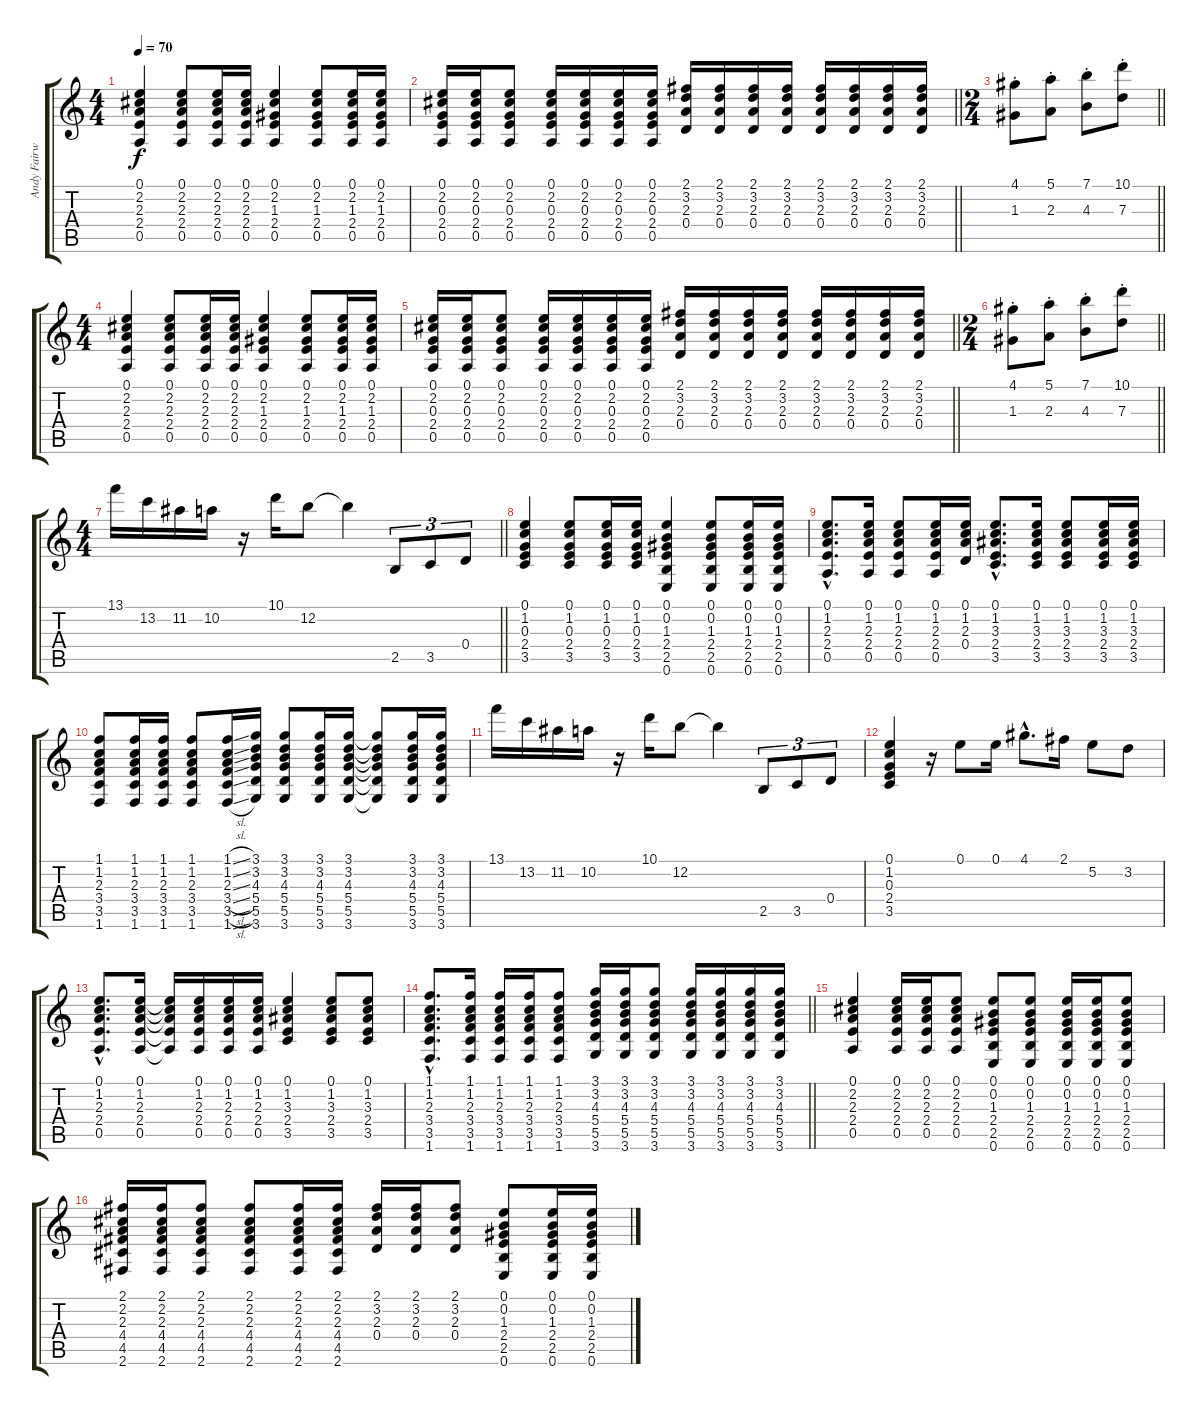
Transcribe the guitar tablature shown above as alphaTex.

\track ("Andy Fairweather Low Guitar II" "Andy Fairw") {instrument acousticguitarnylon}
\staff {score tabs}
\tuning (E4 B3 G3 D3 A2 E2) {hide}
\ts (4 4)
\tempo 70
\clef g2
\ks c
(0.1 2.2 2.3 2.4 0.5).4{dy f} (0.1 2.2 2.3 2.4 0.5).8 (0.1 2.2 2.3 2.4 0.5).16 (0.1 2.2 2.3 2.4 0.5).16 (0.1 2.2 1.3 2.4 0.5).4 (0.1 2.2 1.3 2.4 0.5).8 (0.1 2.2 1.3 2.4 0.5).16 (0.1 2.2 1.3 2.4 0.5).16 |
\barLineRight lightlight
(0.1 2.2 0.3 2.4 0.5).16 (0.1 2.2 0.3 2.4 0.5).16 (0.1 2.2 0.3 2.4 0.5).8 (0.1 2.2 0.3 2.4 0.5).16 (0.1 2.2 0.3 2.4 0.5).16 (0.1 2.2 0.3 2.4 0.5).16 (0.1 2.2 0.3 2.4 0.5).16 (2.1 3.2 2.3 0.4).16 (2.1 3.2 2.3 0.4).16 (2.1 3.2 2.3 0.4).16 (2.1 3.2 2.3 0.4).16 (2.1 3.2 2.3 0.4).16 (2.1 3.2 2.3 0.4).16 (2.1 3.2 2.3 0.4).16 (2.1 3.2 2.3 0.4).16 |
\ts (2 4)
\barLineRight lightlight
(4.1{st} 1.3{st}).8 (5.1{st} 2.3{st}).8 (7.1{st} 4.3{st}).8 (10.1{st} 7.3{st}).8 |
\ts (4 4)
(0.1 2.2 2.3 2.4 0.5).4 (0.1 2.2 2.3 2.4 0.5).8 (0.1 2.2 2.3 2.4 0.5).16 (0.1 2.2 2.3 2.4 0.5).16 (0.1 2.2 1.3 2.4 0.5).4 (0.1 2.2 1.3 2.4 0.5).8 (0.1 2.2 1.3 2.4 0.5).16 (0.1 2.2 1.3 2.4 0.5).16 |
\barLineRight lightlight
(0.1 2.2 0.3 2.4 0.5).16 (0.1 2.2 0.3 2.4 0.5).16 (0.1 2.2 0.3 2.4 0.5).8 (0.1 2.2 0.3 2.4 0.5).16 (0.1 2.2 0.3 2.4 0.5).16 (0.1 2.2 0.3 2.4 0.5).16 (0.1 2.2 0.3 2.4 0.5).16 (2.1 3.2 2.3 0.4).16 (2.1 3.2 2.3 0.4).16 (2.1 3.2 2.3 0.4).16 (2.1 3.2 2.3 0.4).16 (2.1 3.2 2.3 0.4).16 (2.1 3.2 2.3 0.4).16 (2.1 3.2 2.3 0.4).16 (2.1 3.2 2.3 0.4).16 |
\ts (2 4)
\barLineRight lightlight
(4.1{st} 1.3{st}).8 (5.1{st} 2.3{st}).8 (7.1{st} 4.3{st}).8 (10.1{st} 7.3{st}).8 |
\ts (4 4)
\barLineRight lightlight
13.1.16 13.2.16 11.2.16 10.2.16 r.16 10.1.16 12.2.8 12.2{t}.4 2.5.8{tu (3 2)} 3.5.8{tu (3 2)} 0.4.8{tu (3 2)} |
(0.1 1.2 0.3 2.4 3.5).4 (0.1 1.2 0.3 2.4 3.5).8 (0.1 1.2 0.3 2.4 3.5).16 (0.1 1.2 0.3 2.4 3.5).16 (0.1 0.2 1.3 2.4 2.5 0.6).4 (0.1 0.2 1.3 2.4 2.5 0.6).8 (0.1 0.2 1.3 2.4 2.5 0.6).16 (0.1 0.2 1.3 2.4 2.5 0.6).16 |
(0.1{hac} 1.2{hac} 2.3{hac} 2.4{hac} 0.5{hac}).8{d} (0.1 1.2 2.3 2.4 0.5).16 (0.1 1.2 2.3 2.4 0.5).8 (0.1 1.2 2.3 2.4 0.5).16 (0.1 1.2 2.3 0.4).16 (0.1{hac} 1.2{hac} 3.3{hac} 2.4{hac} 3.5{hac}).8{d} (0.1 1.2 3.3 2.4 3.5).16 (0.1 1.2 3.3 2.4 3.5).8 (0.1 1.2 3.3 2.4 3.5).16 (0.1 1.2 3.3 2.4 3.5).16 |
(1.1 1.2 2.3 3.4 3.5 1.6).8 (1.1 1.2 2.3 3.4 3.5 1.6).16 (1.1 1.2 2.3 3.4 3.5 1.6).16 (1.1 1.2 2.3 3.4 3.5 1.6).8 (1.1{sl} 1.2{sl} 2.3{sl} 3.4{sl} 3.5{sl} 1.6{sl}).16 (3.1 3.2 4.3 5.4 5.5 3.6).16 (3.1 3.2 4.3 5.4 5.5 3.6).8 (3.1 3.2 4.3 5.4 5.5 3.6).16 (3.1 3.2 4.3 5.4 5.5 3.6).16 (3.1{t} 3.2{t} 4.3{t} 5.4{t} 5.5{t} 3.6{t}).8 (3.1 3.2 4.3 5.4 5.5 3.6).16 (3.1 3.2 4.3 5.4 5.5 3.6).16 |
13.1.16 13.2.16 11.2.16 10.2.16 r.16 10.1.16 12.2.8 12.2{t}.4 2.5.8{tu (3 2)} 3.5.8{tu (3 2)} 0.4.8{tu (3 2)} |
(0.1 1.2 0.3 2.4 3.5).4 r.16 0.1.8 0.1.16 4.1{hac}.8{d} 2.1.16 5.2.8 3.2.8 |
(0.1{hac} 1.2{hac} 2.3{hac} 2.4{hac} 0.5{hac}).8{d} (0.1 1.2 2.3 2.4 0.5).16 (0.1{t} 1.2{t} 2.3{t} 2.4{t} 0.5{t}).16 (0.1 1.2 2.3 2.4 0.5).16 (0.1 1.2 2.3 2.4 0.5).16 (0.1 1.2 2.3 2.4 0.5).16 (0.1 1.2 3.3 2.4 3.5).4 (0.1 1.2 3.3 2.4 3.5).8 (0.1 1.2 3.3 2.4 3.5).8 |
\barLineRight lightlight
(1.1{hac} 1.2{hac} 2.3{hac} 3.4{hac} 3.5{hac} 1.6{hac}).8{d} (1.1 1.2 2.3 3.4 3.5 1.6).16 (1.1 1.2 2.3 3.4 3.5 1.6).16 (1.1 1.2 2.3 3.4 3.5 1.6).16 (1.1 1.2 2.3 3.4 3.5 1.6).8 (3.1 3.2 4.3 5.4 5.5 3.6).16 (3.1 3.2 4.3 5.4 5.5 3.6).16 (3.1 3.2 4.3 5.4 5.5 3.6).8 (3.1 3.2 4.3 5.4 5.5 3.6).16 (3.1 3.2 4.3 5.4 5.5 3.6).16 (3.1 3.2 4.3 5.4 5.5 3.6).16 (3.1 3.2 4.3 5.4 5.5 3.6).16 |
(0.1 2.2 2.3 2.4 0.5).4 (0.1 2.2 2.3 2.4 0.5).16 (0.1 2.2 2.3 2.4 0.5).16 (0.1 2.2 2.3 2.4 0.5).8 (0.1 0.2 1.3 2.4 2.5 0.6).8 (0.1 0.2 1.3 2.4 2.5 0.6).8 (0.1 0.2 1.3 2.4 2.5 0.6).16 (0.1 0.2 1.3 2.4 2.5 0.6).16 (0.1 0.2 1.3 2.4 2.5 0.6).8 |
(2.1 2.2 2.3 4.4 4.5 2.6).16 (2.1 2.2 2.3 4.4 4.5 2.6).16 (2.1 2.2 2.3 4.4 4.5 2.6).8 (2.1 2.2 2.3 4.4 4.5 2.6).8 (2.1 2.2 2.3 4.4 4.5 2.6).16 (2.1 2.2 2.3 4.4 4.5 2.6).16 (2.1 3.2 2.3 0.4).16 (2.1 3.2 2.3 0.4).16 (2.1 3.2 2.3 0.4).8 (0.1 0.2 1.3 2.4 2.5 0.6).8 (0.1 0.2 1.3 2.4 2.5 0.6).16 (0.1 0.2 1.3 2.4 2.5 0.6).16
